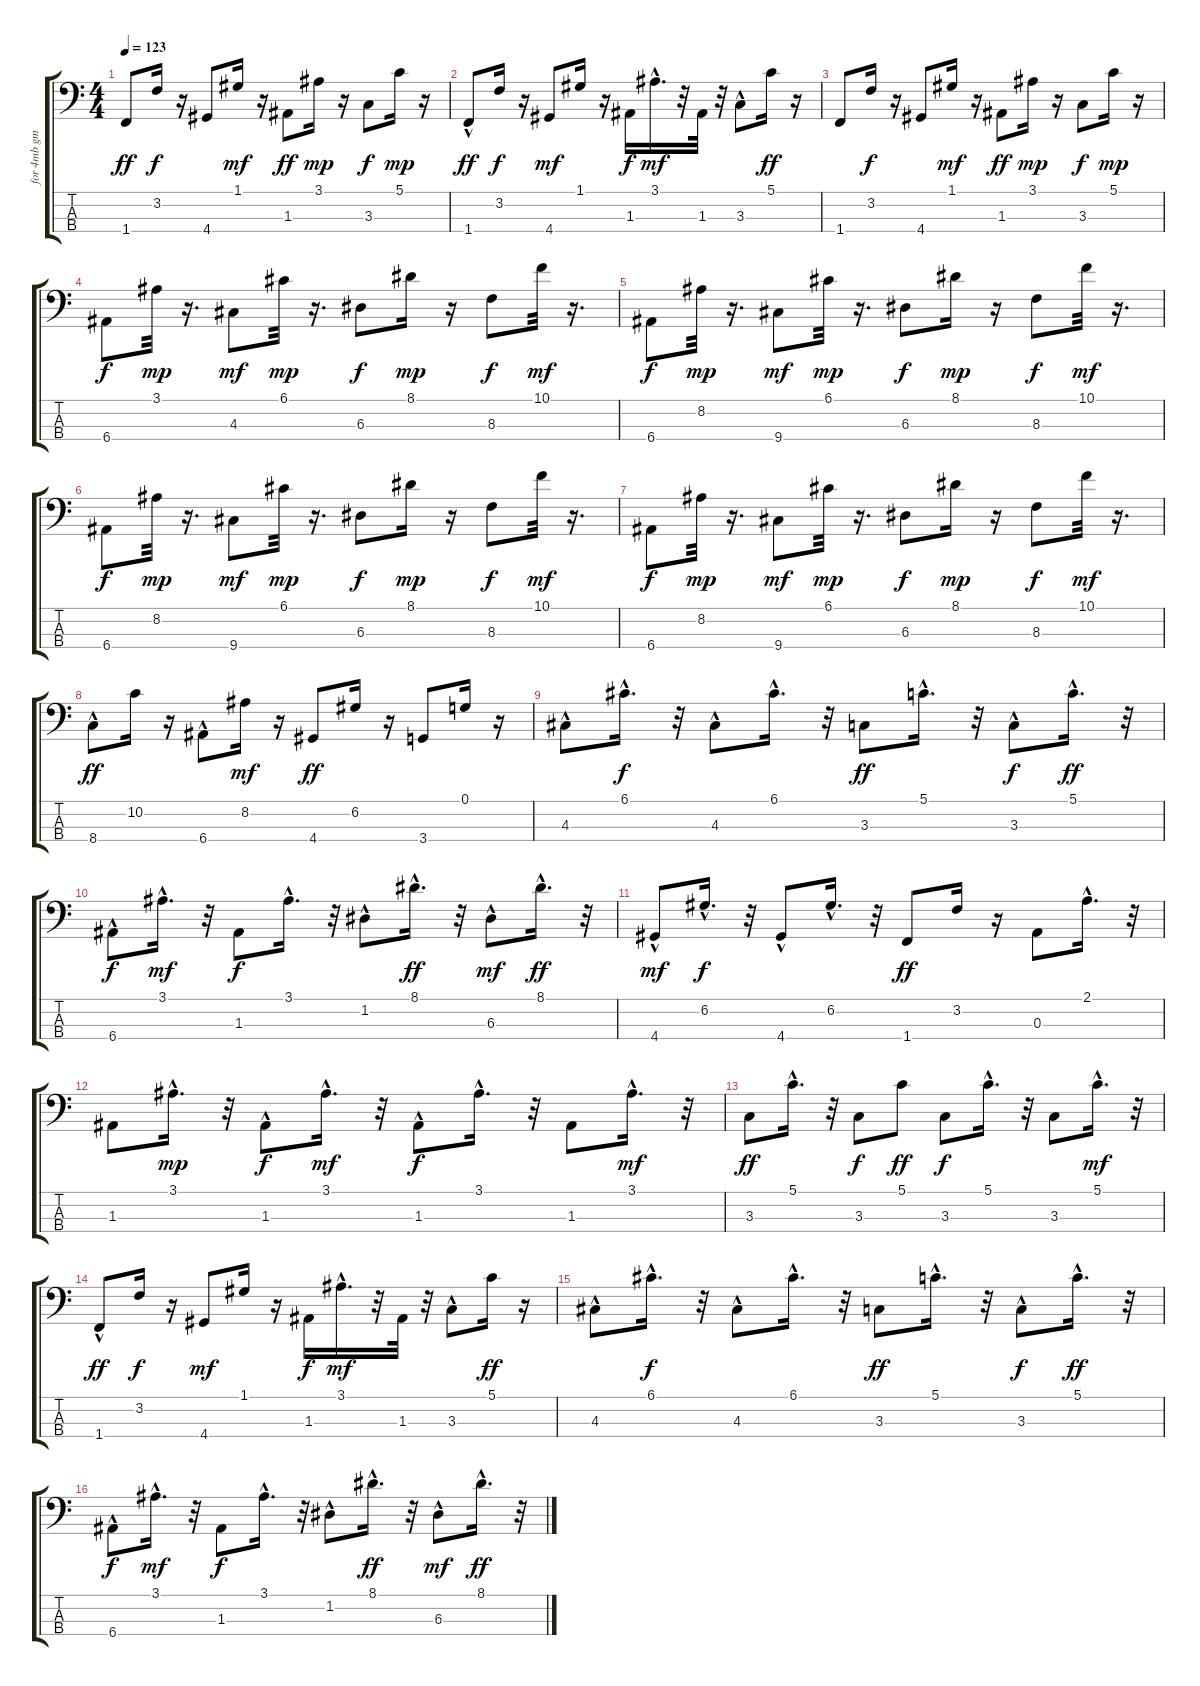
\track ("for 4mb gm" "for 4mb gm") {instrument electricbassfinger}
\staff {score tabs}
\tuning (G2 D2 A1 E1) {hide}
\ts (4 4)
\tempo 123
\clef f4
\ks c
1.4.8{dy ff} 3.2.16{dy f} r.16 4.4.8 1.1.16{dy mf} r.16 1.3.8{dy ff} 3.1.16{dy mp} r.16 3.3.8{dy f} 5.1.16{dy mp} r.16 |
1.4{hac}.8{dy ff} 3.2.16{dy f} r.16 4.4.8{dy mf} 1.1.16 r.16 1.3.16{dy f} 3.1{hac}.16{d dy mf} r.32 1.3.32 r.32 3.3{hac}.8 5.1.16{dy ff} r.16 |
1.4.8 3.2.16{dy f} r.16 4.4.8 1.1.16{dy mf} r.16 1.3.8{dy ff} 3.1.16{dy mp} r.16 3.3.8{dy f} 5.1.16{dy mp} r.16 |
6.4.8{dy f} 3.1.32{dy mp} r.16{d} 4.3.8{dy mf} 6.1.32{dy mp} r.16{d} 6.3.8{dy f} 8.1.16{dy mp} r.16 8.3.8{dy f} 10.1.32{dy mf} r.16{d} |
6.4.8{dy f} 8.2.32{dy mp} r.16{d} 9.4.8{dy mf} 6.1.32{dy mp} r.16{d} 6.3.8{dy f} 8.1.16{dy mp} r.16 8.3.8{dy f} 10.1.32{dy mf} r.16{d} |
6.4.8{dy f} 8.2.32{dy mp} r.16{d} 9.4.8{dy mf} 6.1.32{dy mp} r.16{d} 6.3.8{dy f} 8.1.16{dy mp} r.16 8.3.8{dy f} 10.1.32{dy mf} r.16{d} |
6.4.8{dy f} 8.2.32{dy mp} r.16{d} 9.4.8{dy mf} 6.1.32{dy mp} r.16{d} 6.3.8{dy f} 8.1.16{dy mp} r.16 8.3.8{dy f} 10.1.32{dy mf} r.16{d} |
8.4{hac}.8{dy ff} 10.2.16 r.16 6.4{hac}.8 8.2.16{dy mf} r.16 4.4.8{dy ff} 6.2.16 r.16 3.4.8 0.1.16 r.16 |
4.3{hac}.8 6.1{hac}.16{d dy f} r.32 4.3{hac}.8 6.1{hac}.16{d} r.32 3.3.8{dy ff} 5.1{hac}.16{d} r.32 3.3{hac}.8{dy f} 5.1{hac}.16{d dy ff} r.32 |
6.4{hac}.8{dy f} 3.1{hac}.16{d dy mf} r.32 1.3.8{dy f} 3.1{hac}.16{d} r.32 1.2{hac}.8 8.1{hac}.16{d dy ff} r.32 6.3{hac}.8{dy mf} 8.1{hac}.16{d dy ff} r.32 |
4.4{hac}.8{dy mf} 6.2{hac}.16{d dy f} r.32 4.4{hac}.8 6.2{hac}.16{d} r.32 1.4.8{dy ff} 3.2.16 r.16 0.3.8 2.1{hac}.16{d} r.32 |
1.3.8 3.1{hac}.16{d dy mp} r.32 1.3{hac}.8{dy f} 3.1{hac}.16{d dy mf} r.32 1.3{hac}.8{dy f} 3.1{hac}.16{d} r.32 1.3.8 3.1{hac}.16{d dy mf} r.32 |
3.3.8{dy ff} 5.1{hac}.16{d} r.32 3.3.8{dy f} 5.1.8{dy ff} 3.3.8{dy f} 5.1{hac}.16{d} r.32 3.3.8 5.1{hac}.16{d dy mf} r.32 |
1.4{hac}.8{dy ff} 3.2.16{dy f} r.16 4.4.8{dy mf} 1.1.16 r.16 1.3.16{dy f} 3.1{hac}.16{d dy mf} r.32 1.3.32 r.32 3.3{hac}.8 5.1.16{dy ff} r.16 |
4.3{hac}.8 6.1{hac}.16{d dy f} r.32 4.3{hac}.8 6.1{hac}.16{d} r.32 3.3.8{dy ff} 5.1{hac}.16{d} r.32 3.3{hac}.8{dy f} 5.1{hac}.16{d dy ff} r.32 |
6.4{hac}.8{dy f} 3.1{hac}.16{d dy mf} r.32 1.3.8{dy f} 3.1{hac}.16{d} r.32 1.2{hac}.8 8.1{hac}.16{d dy ff} r.32 6.3{hac}.8{dy mf} 8.1{hac}.16{d dy ff} r.32
